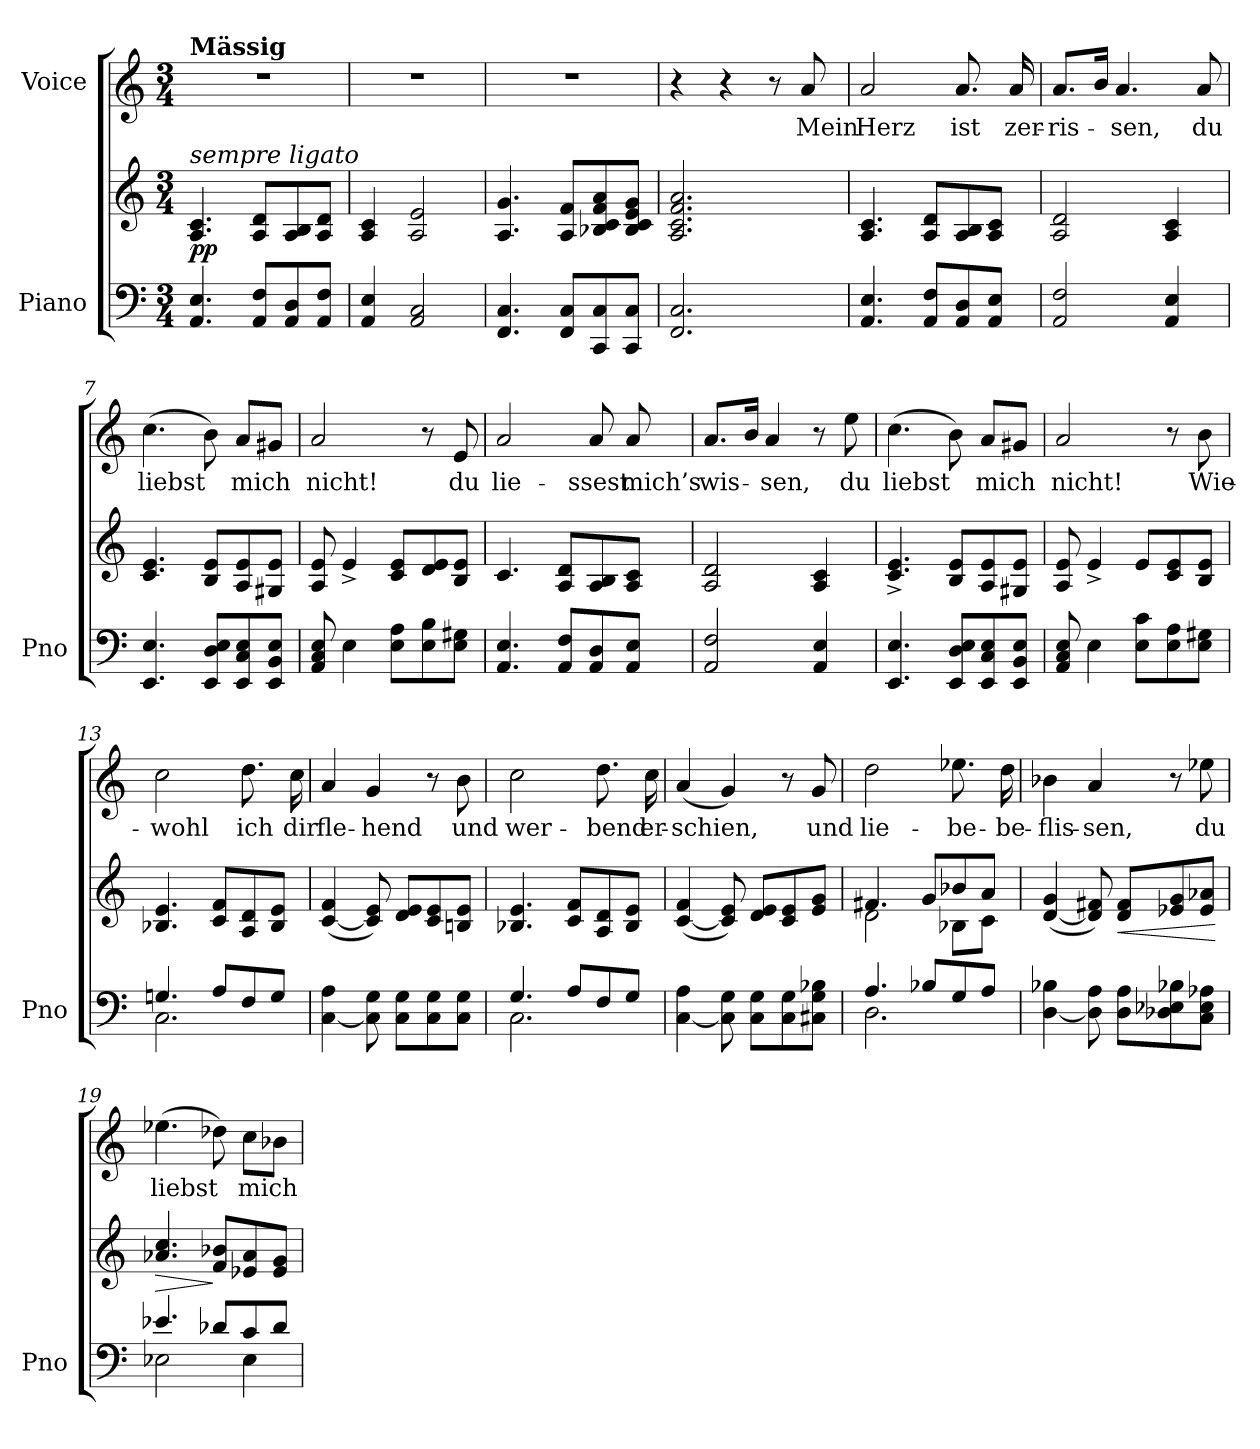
**kern	**kern	**dynam	**kern	**text
*part2	*part2	*part2	*part1	*part1
*staff3	*staff2	*staff2/3	*staff1	*staff1
*I"Piano	*	*	*I"Voice	*
*I'Pno	*	*	*	*
*clefF4	*clefG2	*	*clefG2	*
*k[]	*k[]	*	*k[]	*
*M3/4	*M3/4	*	*M3/4	*
=1	=1	=1	=1	=1
!	!	!	!LO:TX:a:B:t=Mässig	!
!	!LO:TX:i:t=sempre ligato	!	!	!
!	!	!LO:DY:b	!	!
4.AA/ 4.E/	4.A/ 4.c/	pp	2.r	.
8AA/ 8F/L	8A/ 8d/L	.	.	.
8AA/ 8D/	8A/ 8B/	.	.	.
8AA/ 8F/J	8A/ 8d/J	.	.	.
=2	=2	=2	=2	=2
4AA/ 4E/	4A/ 4c/	.	2.r	.
2AA/ 2C/	2A/ 2e/	.	.	.
=3	=3	=3	=3	=3
4.FF/ 4.C/	4.A/ 4.g/	.	2.r	.
8FF/ 8C/L	8A/ 8f/L	.	.	.
8CC/ 8C/	8B-X/ 8c/ 8f/ 8a/	.	.	.
8CC/ 8C/J	8B-/ 8c/ 8e/ 8g/J	.	.	.
=4	=4	=4	=4	=4
2.FF/ 2.C/	2.A/ 2.c/ 2.f/ 2.a/	.	4r	.
.	.	.	4r	.
.	.	.	8r	.
.	.	.	8a/	Mein
=5	=5	=5	=5	=5
4.AA/ 4.E/	4.A/ 4.c/	.	2a/	Herz
8AA/ 8F/L	8A/ 8d/L	.	.	.
8AA/ 8D/	8A/ 8B/	.	8.a/	ist
8AA/ 8E/J	8A/ 8c/J	.	.	.
.	.	.	16a/	zer-
=6	=6	=6	=6	=6
2AA/ 2F/	2A/ 2d/	.	8.a/L	-ris-
.	.	.	16b/Jk	.
.	.	.	4.a/	-sen,
4AA/ 4E/	4A/ 4c/	.	.	.
.	.	.	8a/	du
=7	=7	=7	=7	=7
4.EE/ 4.E/	4.c/ 4.e/	.	(4.cc\	liebst
8EE/ 8D/ 8E/L	8B/ 8e/L	.	8b\)	.
8EE/ 8C/ 8E/	8A/ 8e/	.	8a/L	mich
8EE/ 8BB/ 8E/J	8G#X/ 8e/J	.	8g#X/J	.
=8	=8	=8	=8	=8
8AA/ 8C/ 8E/	8A/ 8e/	.	2a/	nicht!
4E\	4e^/	.	.	.
8E\ 8A\L	8c/ 8e/L	.	.	.
8E\ 8B\	8d/ 8e/	.	8r	.
8E\ 8G#X\J	8B/ 8e/J	.	8e/	du
=9	=9	=9	=9	=9
4.AA/ 4.E/	4.c/	.	2a/	lie--
8AA/ 8F/L	8A/ 8d/L	.	.	.
8AA/ 8D/	8A/ 8B/	.	8a/	-ssest
8AA/ 8E/J	8A/ 8c/J	.	8a/	mich’s
=10	=10	=10	=10	=10
2AA/ 2F/	2A/ 2d/	.	8.a/L	wis-
.	.	.	16b/Jk	.
.	.	.	4a/	-sen,
4AA/ 4E/	4A/ 4c/	.	8r	.
.	.	.	8ee\	du
=11	=11	=11	=11	=11
4.EE/ 4.E/	4.c/^ 4.e/^	.	(4.cc\	liebst
8EE/ 8D/ 8E/L	8B/ 8e/L	.	8b\)	.
8EE/ 8C/ 8E/	8A/ 8e/	.	8a/L	mich
8EE/ 8BB/ 8E/J	8G#X/ 8e/J	.	8g#X/J	.
=12	=12	=12	=12	=12
8AA/ 8C/ 8E/	8A/ 8e/	.	2a/	nicht!
4E\	4e^/	.	.	.
8E\ 8c\L	8e/L	.	.	.
8E\ 8A\	8c/ 8e/	.	8r	.
8E\ 8G#X\J	8B/ 8e/J	.	8b\	Wie-
=13	=13	=13	=13	=13
*^	*	*	*	*
4.Gn/	2.C\	4.B-X/ 4.e/	.	2cc\	-wohl
8A/L	.	8c/ 8f/L	.	.	.
8F/	.	8A/ 8d/	.	8.dd\	ich
8G/J	.	8B-/ 8e/J	.	.	.
.	.	.	.	16cc\	dir
*v	*v	*	*	*	*
=14	=14	=14	=14	=14
[4C\ 4A\	([4c/ 4f/	.	4a/	fle-
8C\] 8G\	8c/] 8e/)	.	4g/	-hend
8C\ 8G\L	8d/ 8e/L	.	.	.
8C\ 8G\	8c/ 8e/	.	8r	.
8C\ 8G\J	8Bn/ 8e/J	.	8b\	und
=15	=15	=15	=15	=15
*^	*	*	*	*
4.G/	2.C\	4.B-X/ 4.e/	.	2cc\	wer-
8A/L	.	8c/ 8f/L	.	.	.
8F/	.	8A/ 8d/	.	8.dd\	-bend
8G/J	.	8B-/ 8e/J	.	.	.
.	.	.	.	16cc\	er-
*v	*v	*	*	*	*
=16	=16	=16	=16	=16
[4C\ 4A\	([4c/ 4f/	.	(4a/	-schien,
8C\] 8G\	8c/] 8e/)	.	4g/)	.
8C\ 8G\L	8d/ 8e/L	.	.	.
8C\ 8G\	8c/ 8e/	.	8r	.
8C#X\ 8G\ 8B-X\J	8e/ 8g/J	.	8g/	und
=17	=17	=17	=17	=17
*^	*^	*	*	*
4.A/	2.D\	4.f#X/	2d\	.	2dd\	lie-
8B-X/L	.	8g/L	.	.	.	.
8G/	.	8b-X/	8B-X\L	.	8.ee-X\	-be-
8A/J	.	8a/J	8c\J	.	.	.
.	.	.	.	.	16dd\	-be-
*v	*v	*	*	*	*	*
*	*v	*v	*	*	*
=18	=18	=18	=18	=18
[4D\ 4B-X\	([4d/ 4g/	.	4b-X\	-flis-
8D\] 8A\	8d/] 8f#X/)	.	4a/	-sen,
!	!	!LO:HP:b	!	!
8D\ 8A\L	8d/ 8f#/L	<	.	.
8D-X\ 8E-X\ 8B-X\	8e-X/ 8g/	.	8r	.
8C\ 8E-\ 8A-X\J	8e-/ 8a-X/J	.	8ee-X\	du
.	.	[	.	.
=19	=19	=19	=19	=19
*^	*	*	*	*
!	!	!	!LO:HP:b	!	!
4.e-X/	2E-X\	4.a-X/ 4.cc/	>	(4.ee-X\	liebst
8d-X/L	.	8f/ 8b-X/L	]	8dd-X\)	.
8c/	4E-\	8e-X/ 8a-/	.	8cc\L	mich
8d-/J	.	8e-/ 8g/J	.	8b-X\J	.
*v	*v	*	*	*	*
=	=	=	=	=
*-	*-	*-	*-	*-
